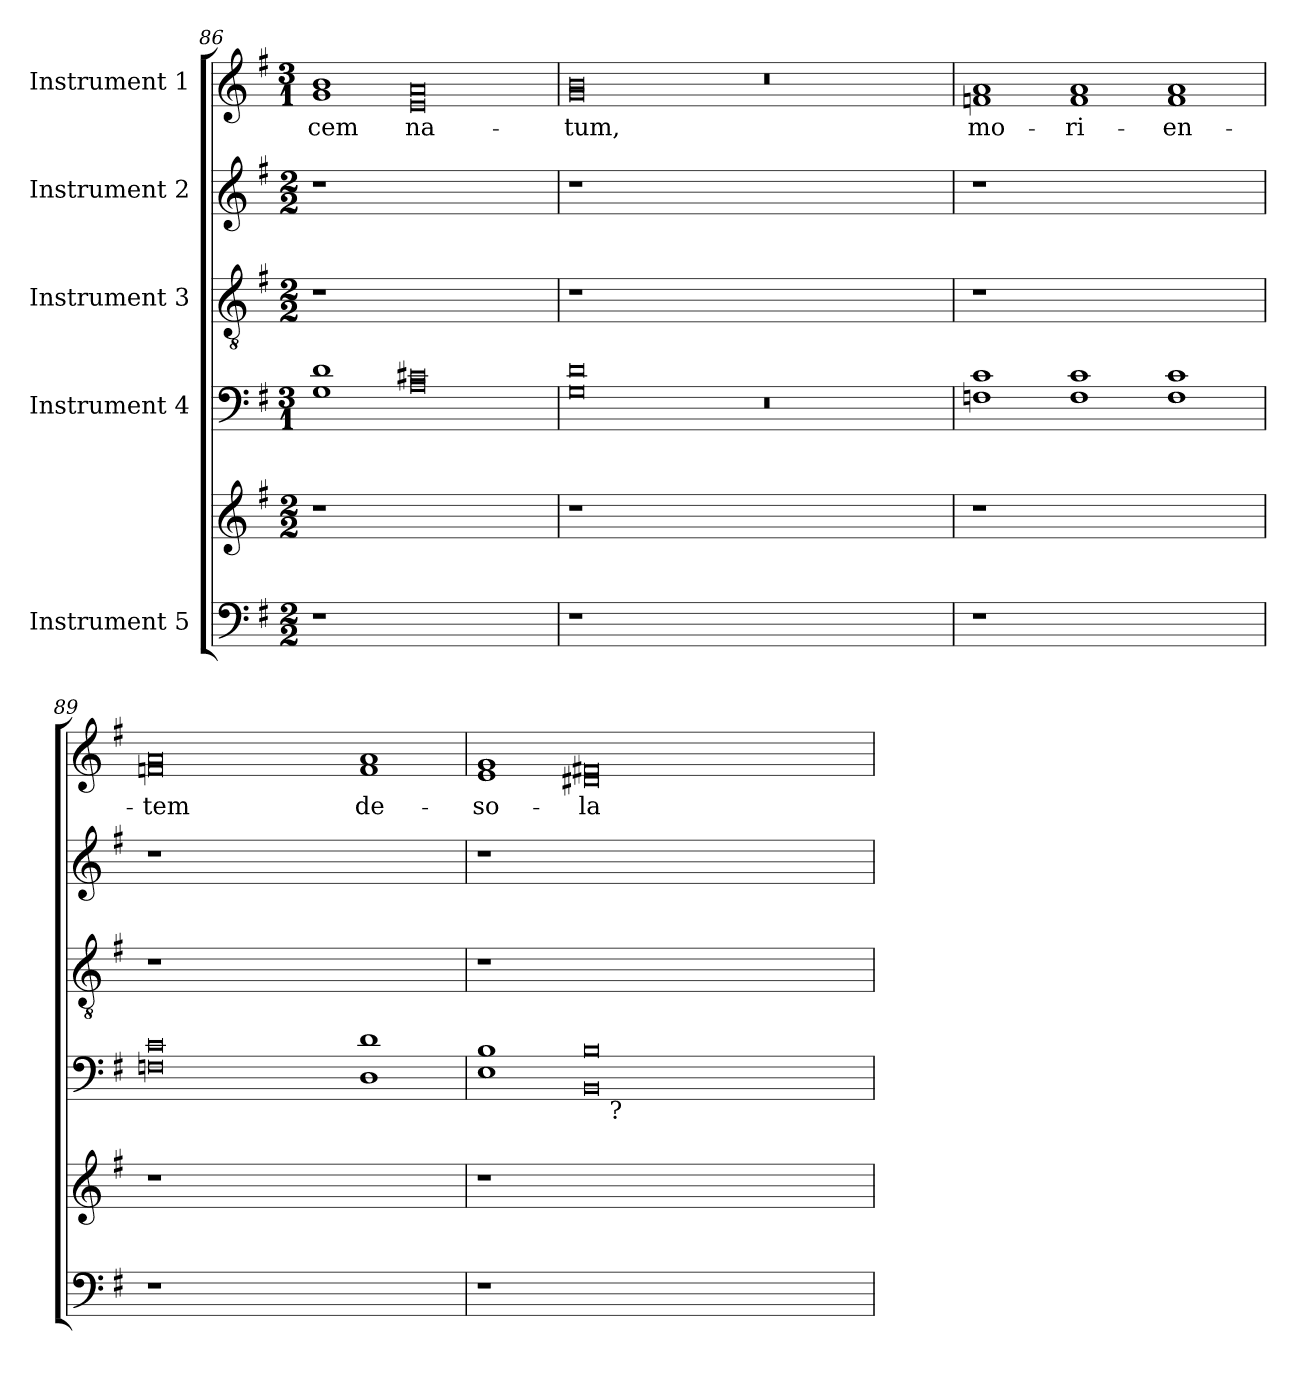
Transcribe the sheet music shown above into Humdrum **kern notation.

**kern	**kern	**kern	**kern	**kern	**kern	**text
*part5	*part5	*part4	*part3	*part2	*part1	*part1
*staff6	*staff5	*staff4	*staff3	*staff2	*staff1	*staff1
*I"Instrument 5	*	*I"Instrument 4	*I"Instrument 3	*I"Instrument 2	*I"Instrument 1	*
*clefF4	*clefG2	*clefF4	*clefGv2	*clefG2	*clefG2	*
*ITrd-3c-5	*ITrd-3c-5	*	*	*	*	*
*k[]	*k[]	*k[f#]	*k[f#]	*k[f#]	*k[f#]	*
*C:	*C:	*G:	*G:	*G:	*G:	*
*M2/2	*M2/2	*M3/1	*M2/2	*M2/2	*M3/1	*
=86	=86	=86	=86	=86	=86	=86
!	!	!	!	!	!	!LO:LY:b:cj
1r	1r	1d 1G	1r	1r	1b 1g	-cem
!	!	!	!	!	!	!LO:LY:b:cj
0ryy	0ryy	0c#X 0A	0ryy	0ryy	0a 0e	na-
=87	=87	=87	=87	=87	=87	=87
!	!	!	!	!	!	!LO:LY:b:cj
1r	1r	0d 0G	1r	1r	0b 0g	-tum,
00ryy	00ryy	.	00ryy	00ryy	.	.
.	.	0.r	.	.	0.r	.
=88	=88	=88	=88	=88	=88	=88
!	!	!	!	!	!	!LO:LY:b:cj
1r	1r	1c 1Fn	1r	1r	1a 1fn	mo-
!	!	!	!	!	!	!LO:LY:b:cj
0ryy	0ryy	1c 1F	0ryy	0ryy	1a 1f	-ri-
!	!	!	!	!	!	!LO:LY:b:cj
.	.	1c 1F	.	.	1a 1f	-en-
!!LO:LB:g=z
=89	=89	=89	=89	=89	=89	=89
!	!	!	!	!	!	!LO:LY:b:cj
1r	1r	0c 0Fn	1r	1r	0a 0fn	-tem
0ryy	0ryy	.	0ryy	0ryy	.	.
!	!	!	!	!	!	!LO:LY:b:cj
.	.	1d 1D	.	.	1a 1f	de-
=90	=90	=90	=90	=90	=90	=90
!	!	!	!	!	!	!LO:LY:b:cj
*	*	*^	*	*	*	*
1r	1r	1B 1E	1ryy	1r	1r	1g 1e	-so-
!	!	!	!	!	!	!	!LO:LY:b:rj
0ryy	0ryy	0B 0BB	16.ryy	0ryy	0ryy	0f#X 0d#X	-la-
!	!	!	!LO:TX:b:t=?	!	!	!	!
.	.	.	1ryy	.	.	.	.
.	.	.	2ryy	.	.	.	.
.	.	.	4ryy	.	.	.	.
.	.	.	8ryy	.	.	.	.
.	.	.	32ryy	.	.	.	.
*	*	*v	*v	*	*	*	*
=	=	=	=	=	=	=
*-	*-	*-	*-	*-	*-	*-
